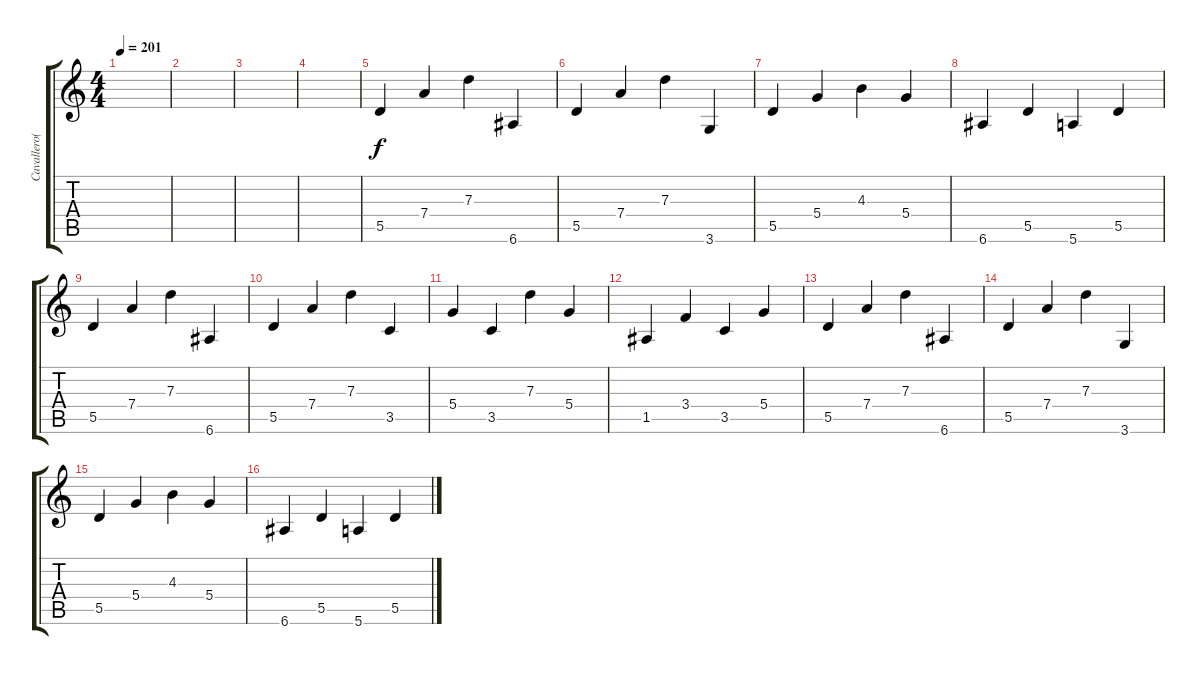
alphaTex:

\track ("Cavallero(Limpia)" "Cavallero(") {instrument acousticguitarnylon}
\staff {score tabs}
\tuning (E4 B3 G3 D3 A2 E2) {hide}
\ts (4 4)
\tempo 201
\clef g2
\ks c
|
|
|
|
5.5.4 7.4.4 7.3.4 6.6.4 |
5.5.4 7.4.4 7.3.4 3.6.4 |
5.5.4 5.4.4 4.3.4 5.4.4 |
6.6.4 5.5.4 5.6.4 5.5.4 |
5.5.4 7.4.4 7.3.4 6.6.4 |
5.5.4 7.4.4 7.3.4 3.5.4 |
5.4.4 3.5.4 7.3.4 5.4.4 |
1.5.4 3.4.4 3.5.4 5.4.4 |
5.5.4 7.4.4 7.3.4 6.6.4 |
5.5.4 7.4.4 7.3.4 3.6.4 |
5.5.4 5.4.4 4.3.4 5.4.4 |
6.6.4 5.5.4 5.6.4 5.5.4
